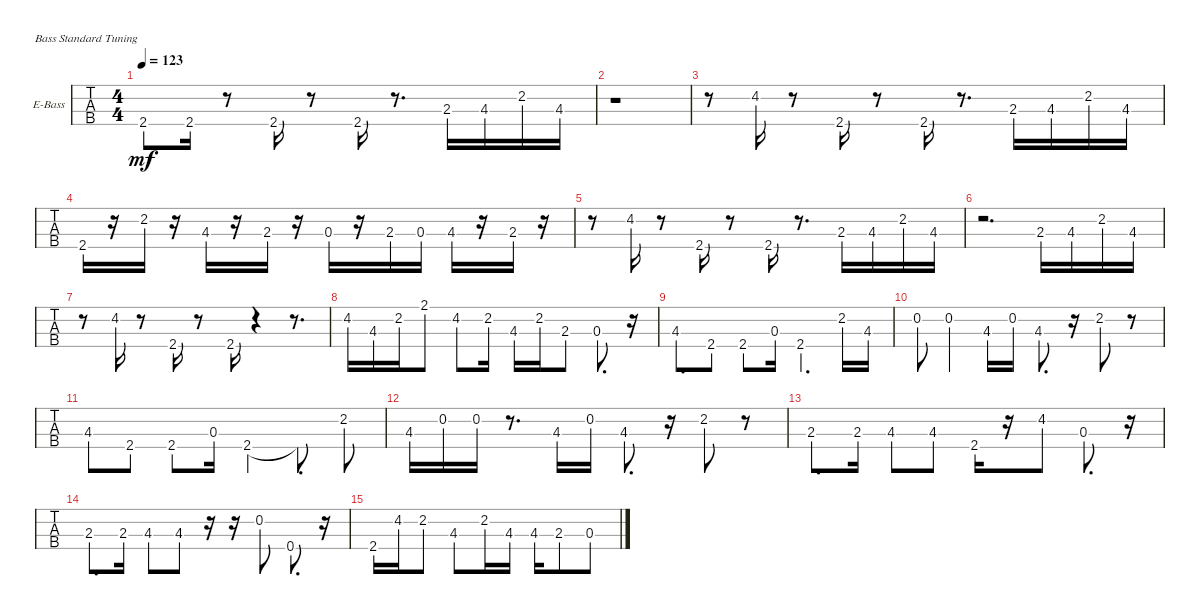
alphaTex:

\bracketExtendMode groupsimilarinstruments
\firstSystemTrackNameOrientation horizontal
\otherSystemsTrackNameOrientation horizontal
\track ("Bass" "E-Bass") {instrument electricbassfinger}
\staff {tabs}
\tuning (G2 D2 A1 E1)
\ts (4 4)
\tempo 123
\clef f4
\ks c
2.4.8{dy mf} 2.4.16 r.8 2.4.16 r.8 2.4.16 r.8{d} 2.3.16 4.3.16 2.2.16 4.3.16 |
r.1 |
r.8 4.2.16 r.8 2.4.16 r.8 2.4.16 r.8{d} 2.3.16 4.3.16 2.2.16 4.3.16 |
2.4.16 r.16 2.2.16 r.16 4.3.16 r.16 2.3.16 r.16 0.3.16 r.16 2.3.16 0.3.16 4.3.16 r.16 2.3.16 r.16 |
r.8 4.2.16 r.8 2.4.16 r.8 2.4.16 r.8{d} 2.3.16 4.3.16 2.2.16 4.3.16 |
r.2{d} 2.3.16 4.3.16 2.2.16 4.3.16 |
r.8 4.2.16 r.8 2.4.16 r.8 2.4.16 r.4 r.8{d} |
4.2.16 4.3.16 2.2.16 2.1.8 4.2.8 2.2.16 4.3.16 2.2.16 2.3.8 0.3.8{d} r.16 |
4.3.8{d} 2.4.8 2.4.8 0.3.16 2.4.4{d} 2.2.16 4.3.16 |
0.2.8 0.2.4 4.3.16 0.2.16 4.3.8{d} r.16 2.2.8 r.8 |
4.3.8 2.4.8 2.4.8 0.3.16 2.4.4 2.4{t}.8{d} 2.2.8 |
4.3.16 0.2.16 0.2.16 r.8{d} 4.3.16 0.2.16 4.3.8{d} r.16 2.2.8 r.8 |
2.3.8{d} 2.3.16 4.3.8 4.3.8 2.4.16 r.16 4.2.8 0.3.8{d} r.16 |
2.3.8{d} 2.3.16 4.3.8 4.3.8 r.16 r.16 0.2.8 0.4.8{d} r.16 |
2.4.16 4.2.16 2.2.8 4.3.8 2.2.16 4.3.16 4.3.16 2.3.8 0.3.8
